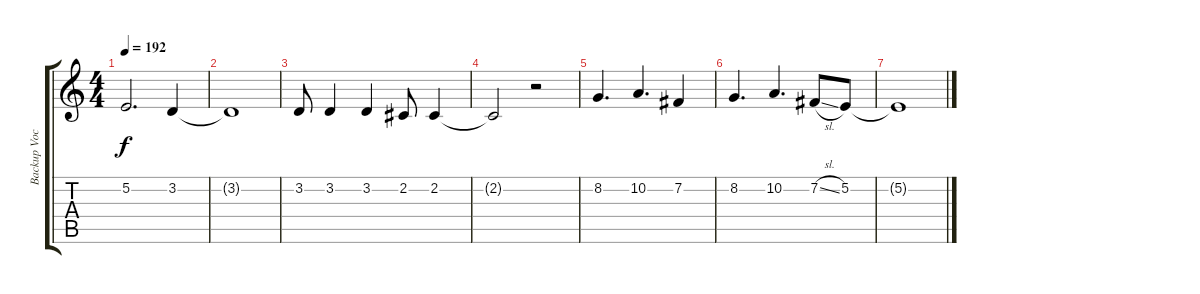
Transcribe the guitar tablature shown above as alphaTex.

\track ("Backup Vocals" "Backup Voc") {instrument fx1rain}
\staff {score tabs}
\tuning (E4 B3 G3 D3 A2 E2) {hide}
\ts (4 4)
\tempo 192
\clef g2
\ks c
5.2.2{d dy f} 3.2.4 |
3.2{t}.1 |
3.2.8 3.2.4 3.2.4 2.2.8 2.2.4 |
2.2{t}.2 r.2 |
8.2.4{d} 10.2.4{d} 7.2.4 |
8.2.4{d} 10.2.4{d} 7.2{sl}.8 5.2.8 |
5.2{t}.1
